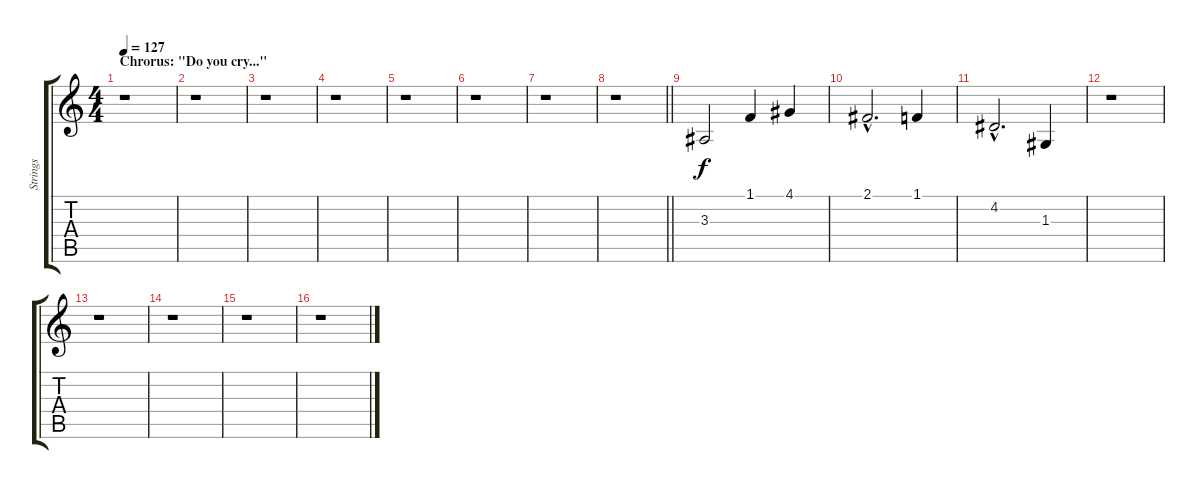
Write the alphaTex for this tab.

\track ("Strings" "Strings") {instrument stringensemble2}
\staff {score tabs}
\tuning (E4 B3 G3 D3 A2 E2) {hide}
\ts (4 4)
\section ("" "Chrorus: \"Do you cry...\"")
\tempo 127
\clef g2
\ks c
r.1{dy f} |
r.1 |
r.1 |
r.1 |
r.1 |
r.1 |
r.1 |
\barLineRight lightlight
r.1 |
\section ("" "")
3.3.2{volume 13 instrument frenchhorn} 1.1.4 4.1.4 |
2.1{hac}.2{d} 1.1.4 |
4.2{hac}.2{d} 1.3.4 |
r.1 |
r.1 |
r.1 |
r.1 |
r.1
